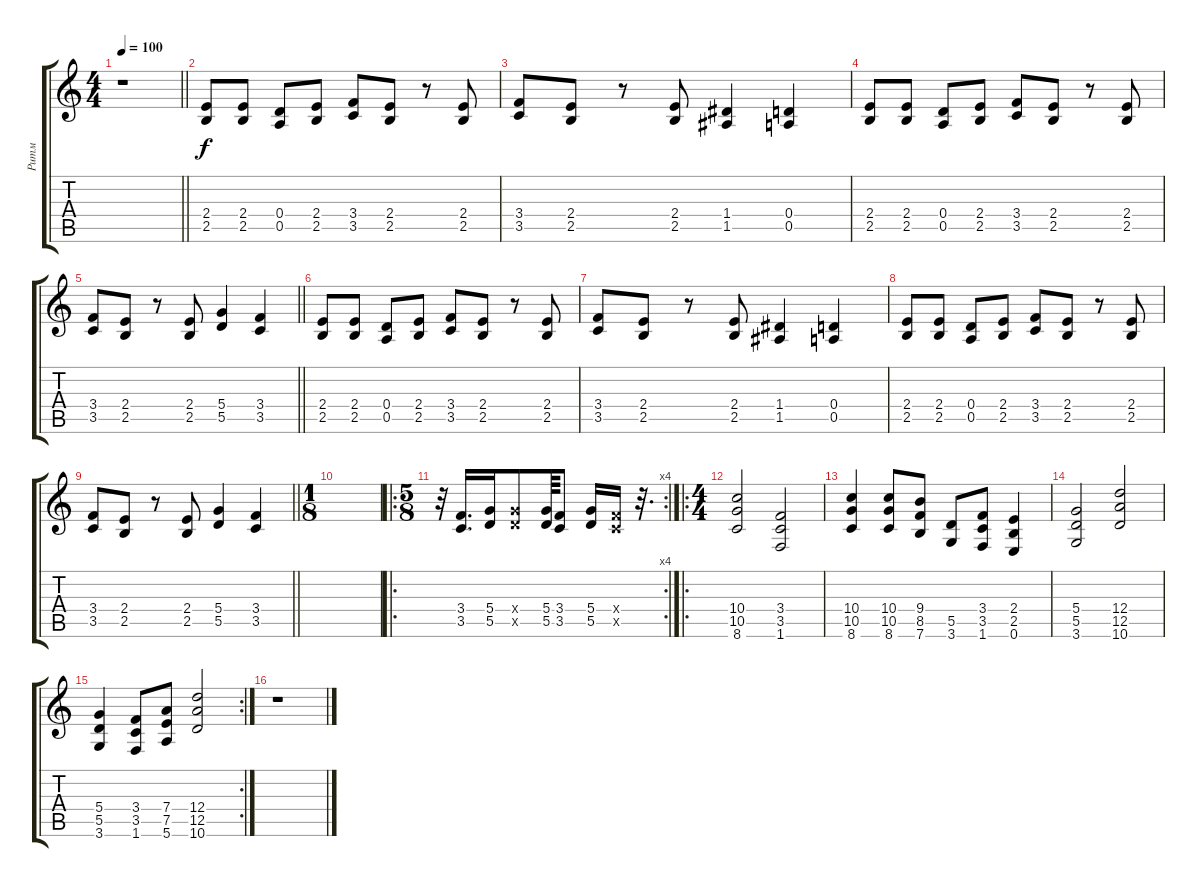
\track ("Ритм" "Ритм") {instrument distortionguitar}
\staff {score tabs}
\tuning (E4 B3 G3 D3 A2 E2) {hide}
\ts (4 4)
\tempo 100
\clef g2
\barLineRight lightlight
\ks c
r.1{dy f} |
(2.4 2.5).8 (2.4 2.5).8 (0.4 0.5).8 (2.4 2.5).8 (3.4 3.5).8 (2.4 2.5).8 r.8 (2.4 2.5).8 |
(3.4 3.5).8 (2.4 2.5).8 r.8 (2.4 2.5).8 (1.4 1.5).4 (0.4 0.5).4 |
(2.4 2.5).8 (2.4 2.5).8 (0.4 0.5).8 (2.4 2.5).8 (3.4 3.5).8 (2.4 2.5).8 r.8 (2.4 2.5).8 |
\barLineRight lightlight
(3.4 3.5).8 (2.4 2.5).8 r.8 (2.4 2.5).8 (5.4 5.5).4 (3.4 3.5).4 |
(2.4 2.5).8 (2.4 2.5).8 (0.4 0.5).8 (2.4 2.5).8 (3.4 3.5).8 (2.4 2.5).8 r.8 (2.4 2.5).8 |
(3.4 3.5).8 (2.4 2.5).8 r.8 (2.4 2.5).8 (1.4 1.5).4 (0.4 0.5).4 |
(2.4 2.5).8 (2.4 2.5).8 (0.4 0.5).8 (2.4 2.5).8 (3.4 3.5).8 (2.4 2.5).8 r.8 (2.4 2.5).8 |
\barLineRight lightlight
(3.4 3.5).8 (2.4 2.5).8 r.8 (2.4 2.5).8 (5.4 5.5).4 (3.4 3.5).4 |
\ts (1 8)
|
\ro
\rc 4
\ts (5 8)
r.32 (3.4 3.5).16{d} (5.4 5.5).16 (5.4{x} 5.5{x}).8 (5.4 5.5).64 (3.4 3.5).8 (5.4 5.5).16 (3.4{x} 3.5{x}).16 r.32{d} |
\ro
\ts (4 4)
(10.4 10.5 8.6).2 (3.4 3.5 1.6).2 |
(10.4 10.5 8.6).4 (10.4 10.5 8.6).8 (9.4 8.5 7.6).8 (5.5 3.6).8 (3.4 3.5 1.6).8 (2.4 2.5 0.6).4 |
(5.4 5.5 3.6).2 (12.4 12.5 10.6).2 |
\rc 2
(5.4 5.5 3.6).4 (3.4 3.5 1.6).8 (7.4 7.5 5.6).8 (12.4 12.5 10.6).2 |
r.1
